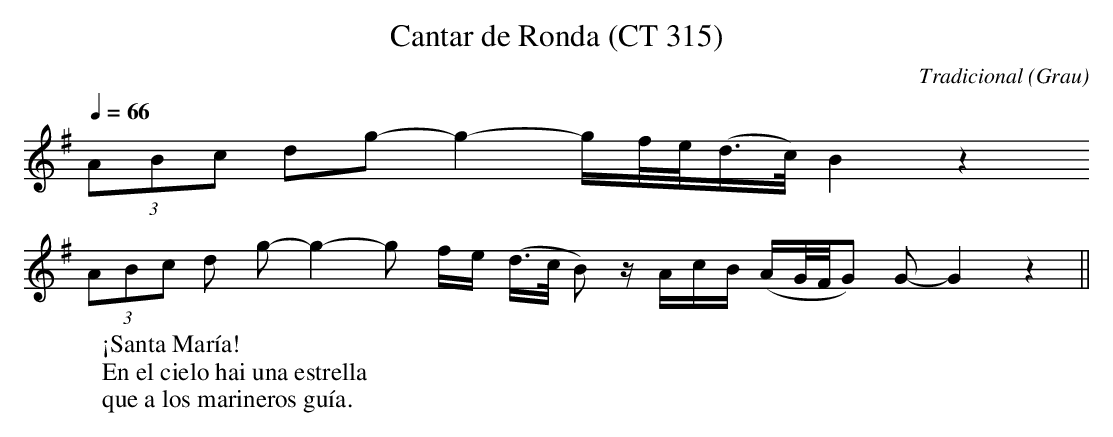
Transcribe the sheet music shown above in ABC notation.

X:1
T:Cantar de Ronda (CT 315)
C:Tradicional
O:Grau
M:Llibre
L:1/8
Q:1/4=66
W:¡Santa María!
W:En el cielo hai una estrella
W:que a los marineros guía.
K:G
(3ABc dg-g2-g/f/4e/4(d/>c/) B2 z2
(3ABc d g-g2-g f/e/ (d/>c/ B) z/ A/c/B/ (A/G/4F/4G) G-G2 z2 ||
